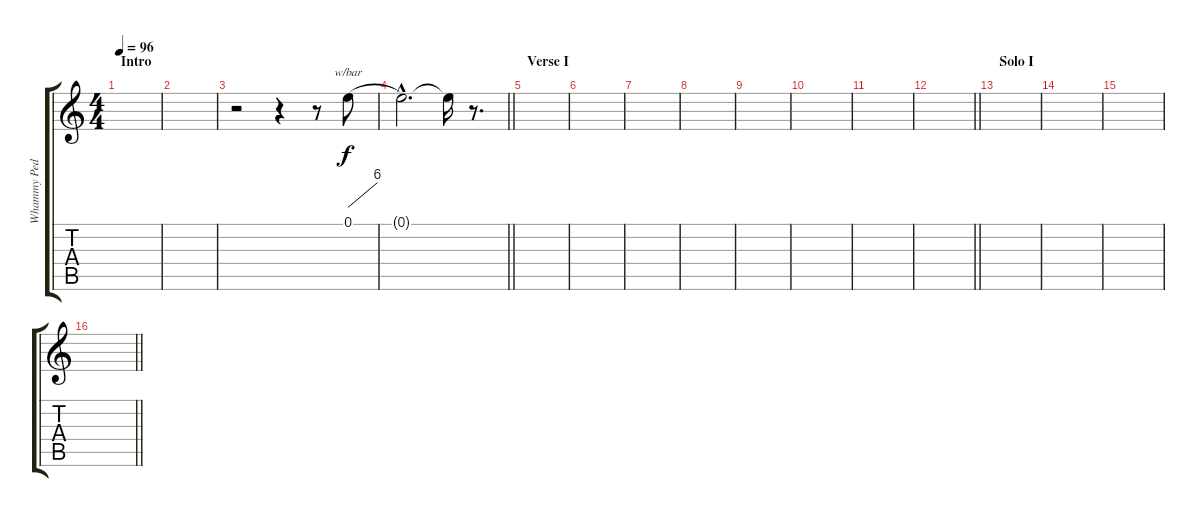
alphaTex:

\track ("Whammy Pedal" "Whammy Ped") {instrument overdrivenguitar}
\staff {score tabs}
\tuning (E4 B3 G3 D3 A2 E2) {hide}
\ts (4 4)
\section ("" "Intro")
\tempo 96
\clef g2
\ks c
|
|
r.2 r.4 r.8 0.1.8{tbe (dive default 0 0 60 24)} |
\barLineRight lightlight
0.1{hac t}.2{d dy f} 0.1{t}.16 r.8{d} |
\section ("" "Verse I")
|
|
|
|
|
|
|
\barLineRight lightlight
|
\section ("" "Solo I")
|
|
|
\barLineRight lightlight
